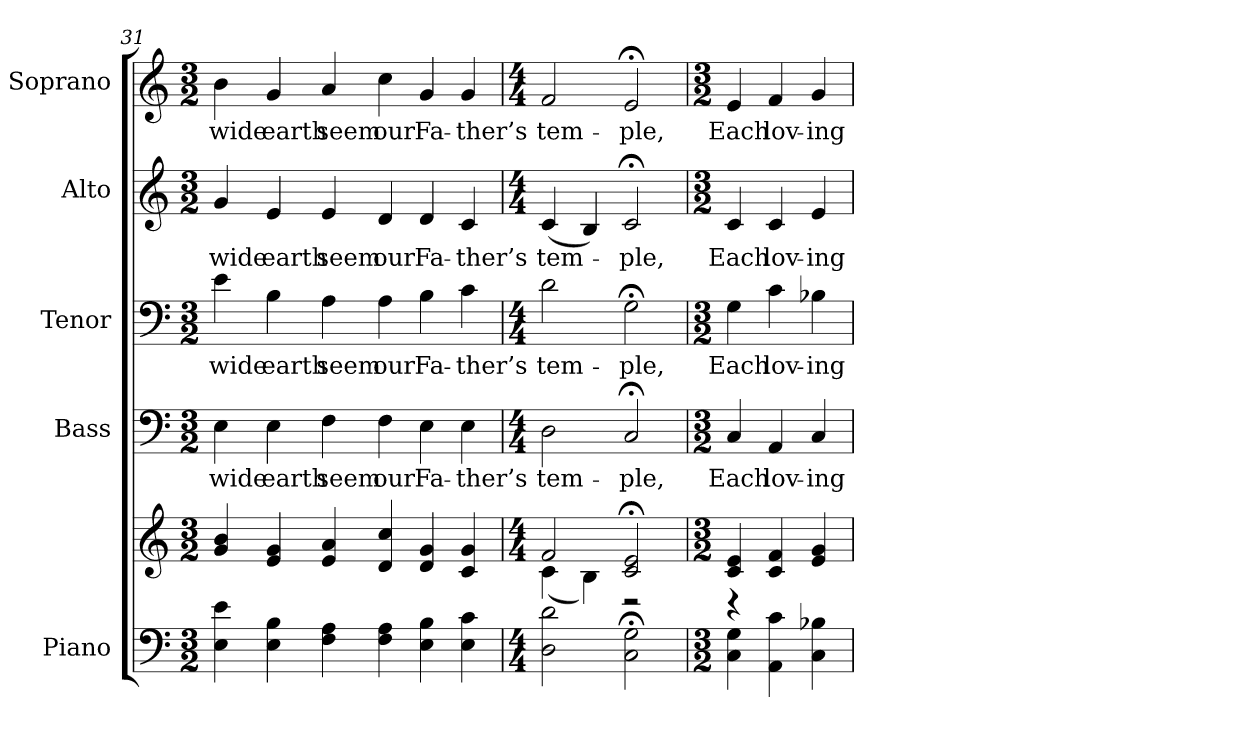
**kern	**kern	**kern	**text	**kern	**text	**kern	**text	**kern	**text
*part5	*part5	*part4	*part4	*part3	*part3	*part2	*part2	*part1	*part1
*staff6	*staff5	*staff4	*staff4	*staff3	*staff3	*staff2	*staff2	*staff1	*staff1
*I"Piano	*	*I"Bass	*	*I"Tenor	*	*I"Alto	*	*I"Soprano	*
*I'Pno.	*	*I'B.	*	*I'T.	*	*I'A.	*	*I'S.	*
!!LO:PB:g=z
*clefF4	*clefG2	*clefF4	*	*clefF4	*	*clefG2	*	*clefG2	*
*k[]	*k[]	*k[]	*	*k[]	*	*k[]	*	*k[]	*
*C:	*C:	*C:	*	*C:	*	*C:	*	*C:	*
*M3/2	*M3/2	*M3/2	*	*M3/2	*	*M3/2	*	*M3/2	*
=31	=31	=31	=31	=31	=31	=31	=31	=31	=31
!	!	!	!LO:LY:b:color=#000000	!	!	!	!	!	!
!	!	!	!	!	!LO:LY:b:color=#000000	!	!	!	!
!	!	!	!	!	!	!	!LO:LY:b:color=#000000	!	!
!	!	!	!	!	!	!	!	!	!LO:LY:b:color=#000000
4Ei\ 4ei	4gi/ 4bi	4Ei\	wide	4ei\	wide	4gi/	wide	4bi\	wide
!	!	!	!LO:LY:b:color=#000000	!	!	!	!	!	!
!	!	!	!	!	!LO:LY:b:color=#000000	!	!	!	!
!	!	!	!	!	!	!	!LO:LY:b:color=#000000	!	!
!	!	!	!	!	!	!	!	!	!LO:LY:b:color=#000000
4Ei\ 4Bi	4ei/ 4gi	4Ei\	earth	4Bi\	earth	4ei/	earth	4gi/	earth
!	!	!	!LO:LY:b:color=#000000	!	!	!	!	!	!
!	!	!	!	!	!LO:LY:b:color=#000000	!	!	!	!
!	!	!	!	!	!	!	!LO:LY:b:color=#000000	!	!
!	!	!	!	!	!	!	!	!	!LO:LY:b:color=#000000
4Fi\ 4Ai	4ei/ 4ai	4Fi\	seem	4Ai\	seem	4ei/	seem	4ai/	seem
!	!	!	!LO:LY:b:color=#000000	!	!	!	!	!	!
!	!	!	!	!	!LO:LY:b:color=#000000	!	!	!	!
!	!	!	!	!	!	!	!LO:LY:b:color=#000000	!	!
!	!	!	!	!	!	!	!	!	!LO:LY:b:color=#000000
4Fi\ 4Ai	4di/ 4cci	4Fi\	our	4Ai\	our	4di/	our	4cci\	our
!	!	!	!LO:LY:b:color=#000000	!	!	!	!	!	!
!	!	!	!	!	!LO:LY:b:color=#000000	!	!	!	!
!	!	!	!	!	!	!	!LO:LY:b:color=#000000	!	!
!	!	!	!	!	!	!	!	!	!LO:LY:b:color=#000000
4Ei\ 4Bi	4di/ 4gi	4Ei\	Fa-	4Bi\	Fa-	4di/	Fa-	4gi/	Fa-
!	!	!	!LO:LY:b:color=#000000	!	!	!	!	!	!
!	!	!	!	!	!LO:LY:b:color=#000000	!	!	!	!
!	!	!	!	!	!	!	!LO:LY:b:color=#000000	!	!
!	!	!	!	!	!	!	!	!	!LO:LY:b:color=#000000
4Ei\ 4ci	4ci/ 4gi	4Ei\	-ther’s	4ci\	-ther’s	4ci/	-ther’s	4gi/	-ther’s
!!LO:PB:g=z
=32	=32	=32	=32	=32	=32	=32	=32	=32	=32
*M4/4	*M4/4	*M4/4	*	*M4/4	*	*M4/4	*	*M4/4	*
*	*^	*	*	*	*	*	*	*	*
!	!	!	!	!LO:LY:b:color=#000000	!	!	!	!	!	!
!	!	!	!	!	!	!LO:LY:b:color=#000000	!	!	!	!
!	!	!	!	!	!	!	!	!LO:LY:b:color=#000000	!	!
!	!	!	!	!	!	!	!	!	!	!LO:LY:b:color=#000000
2Di\ 2di	2fi/	(4ci\	2Di\	tem-	2di\	tem-	(4ci/	tem-	2fi/	tem-
.	.	4Bi\)	.	.	.	.	4Bi/)	.	.	.
!	!	!	!	!LO:LY:b:color=#000000	!	!	!	!	!	!
!	!	!	!	!	!	!LO:LY:b:color=#000000	!	!	!	!
!	!	!	!	!	!	!	!	!LO:LY:b:color=#000000	!	!
!	!	!	!	!	!	!	!	!	!	!LO:LY:b:color=#000000
2Ci\; 2Gi;	2ci/; 2ei;	2r	2C;i/	-ple,	2G;i\	-ple,	2c;i/	-ple,	2e;i/	-ple,
!!LO:PB:g=z
=33	=33	=33	=33	=33	=33	=33	=33	=33	=33	=33
*M3/2	*M3/2	*	*M3/2	*	*M3/2	*	*M3/2	*	*M3/2	*
!	!	!	!	!LO:LY:b:color=#000000	!	!	!	!	!	!
!	!	!	!	!	!	!LO:LY:b:color=#000000	!	!	!	!
!	!	!	!	!	!	!	!	!LO:LY:b:color=#000000	!	!
!	!	!	!	!	!	!	!	!	!	!LO:LY:b:color=#000000
4Ci\ 4Gi	4ci/ 4ei	4r	4Ci/	Each	4Gi\	Each	4ci/	Each	4ei/	Each
!	!	!	!	!LO:LY:b:color=#000000	!	!	!	!	!	!
!	!	!	!	!	!	!LO:LY:b:color=#000000	!	!	!	!
!	!	!	!	!	!	!	!	!LO:LY:b:color=#000000	!	!
!	!	!	!	!	!	!	!	!	!	!LO:LY:b:color=#000000
4AAi\ 4ci	4ci/ 4fi	2ryy	4AAi/	lov-	4ci\	lov-	4ci/	lov-	4fi/	lov-
!	!	!	!	!LO:LY:b:color=#000000	!	!	!	!	!	!
!	!	!	!	!	!	!LO:LY:b:color=#000000	!	!	!	!
!	!	!	!	!	!	!	!	!LO:LY:b:color=#000000	!	!
!	!	!	!	!	!	!	!	!	!	!LO:LY:b:color=#000000
4Ci\ 4B-Xi	4ei/ 4gi	.	4Ci/	-ing	4B-Xi\	-ing	4ei/	-ing	4gi/	-ing
*	*v	*v	*	*	*	*	*	*	*	*
=	=	=	=	=	=	=	=	=	=
*-	*-	*-	*-	*-	*-	*-	*-	*-	*-
